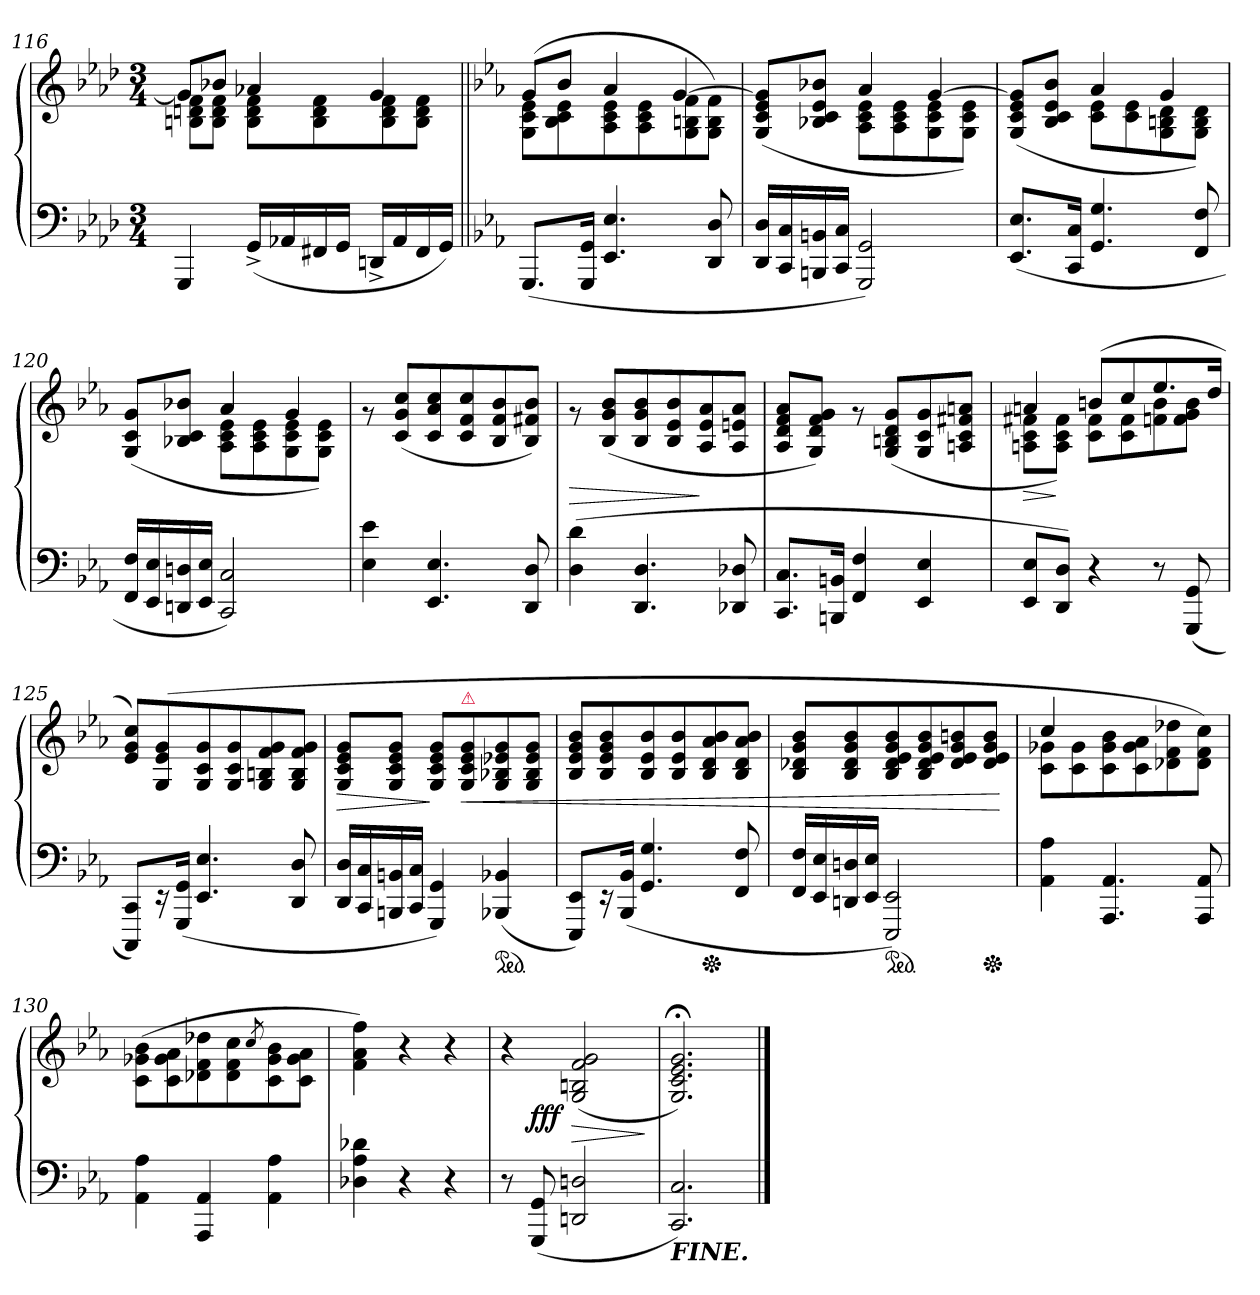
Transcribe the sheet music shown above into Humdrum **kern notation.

**kern	**kern	**dynam
*part1	*part1	*part1
*staff2	*staff1	*staff1/2
*clefF4	*clefG2	*
*k[b-e-a-d-]	*k[b-e-a-d-]	*
*M3/4	*M3/4	*
=116	=116	=116
*	*^	*
4GGG	8gL]	8Bn 8dn 8fL	.
.	8b-XJ	8B 8d 8fJ	.
(<16GG^<LL	4a-X	8B 8d 8fL	.
16AA-X	.	.	.
16FF#X	.	8B 8d 8f	.
16GGJJ	.	.	.
16DDn^<LL	4g	8B 8d 8f	.
16AA-	.	.	.
16FF#	.	8B 8d 8fJ	.
16GGJJ)	.	.	.
=117||	=117||	=117||	=117||
*k[b-e-a-]	*k[b-e-a-]	*	*
(<8.GGGL	(>8gL	8G 8c 8e-L	.
.	8b-J	8B- 8c 8e-	.
16GGG 16GGJk	.	.	.
4.EE-/ 4.E-/	4a-	8A- 8c 8e-	.
.	.	8A- 8c 8e-	.
.	[4g	8G 8Bn 8f	.
8DD/ 8D/	.	8G 8B 8fJ)	.
=118	=118	=118	=118
16DD/ 16D/LL	(>8G 8c 8e- 8g]L	4ryy	.
16CC 16C	.	.	.
16BBBn 16BBn	8B-X 8c 8e- 8b-XJ	.	.
16CC 16CJJ	.	.	.
2GGG/ 2GG/)	4a-	8A- 8c 8e-L	.
.	.	8A- 8c 8e-	.
.	[4g	8G 8c 8e-	.
.	.	8G 8c 8e-J)	.
=119	=119	=119	=119
(<8.EE-/ 8.E-/L	(>8G 8c 8e- 8g]L	4ryy	.
.	8B- 8c 8e- 8b-J	.	.
16CC 16CJk	.	.	.
4.GG/ 4.G/	4a-	8c 8e-L	.
.	.	8c 8e-	.
.	4g	8G 8Bn 8d	.
8FF/ 8F/	.	8G 8B 8dJ)	.
=120	=120	=120	=120
16FF/ 16F/LL	(>8G 8c 8gL	4ryy	.
16EE- 16E-	.	.	.
16DDn 16Dn	8B-X 8c 8b-XJ	.	.
16EE- 16E-JJ	.	.	.
2CC/ 2C/)	4a-	8A- 8c 8e-L	.
.	.	8A- 8c 8e-	.
.	4g	8G 8c 8e-	.
.	.	8G 8c 8e-J)	.
*	*v	*v	*
=121	=121	=121
4E- 4e-	8rg	.
.	(>8c 8g 8ccL	.
4.EE-/ 4.E-/	8c 8a- 8cc	.
.	8c 8f 8cc	.
.	8B- 8f 8b-	.
8DD/ 8D/	8B- 8f#X 8b-J)	.
=122	=122	=122
!	!	!LO:HP:b
(>4D 4d	8rg	>
.	(>8B- 8g 8b-L	.
4.DD/ 4.D/	8B- 8g 8b-	.
.	8B- 8e- 8b-	.
.	8A- 8e- 8a-	]
8DD-X/ 8D-X/	8A- 8en 8a-J	.
=123	=123	=123
8.CC/ 8.C/L	8A- 8d 8f 8a-L	.
.	8G 8d 8f 8gJ)	.
16BBBn 16BBnJk	.	.
4FF/ 4F/	8rg	.
.	(>8G 8Bn 8d 8gL	.
4EE-/ 4E-/	8G/ 8c/ 8g/	.
.	8An 8c 8f#X 8anJ	.
=124	=124	=124
*	*^	*
!	!	!	!LO:HP:b
8EE-/ 8E-/L	4an	8An 8c 8f#XL	>
8DD 8DJ)	.	8A 8c 8f#J)	]
4r	(>8bnL	8c 8f#L	.
.	8cc	8c 8f#	.
8r	8.ee-	8fn 8b	.
(<8GGG 8GG	.	8f 8g 8bJ	.
.	16ddJk	.	.
*	*v	*v	*
=125	=125	=125
8CCC 8CCL)	8e- 8g 8ccL)	.
16rEE	(>8G 8e- 8g	.
(>16GGG 16GGJk	.	.
4.EE- 4.E-	8G 8c 8g	.
.	8G 8c 8g	.
.	8G 8Bn 8f 8g	.
8DD 8D	8G 8B 8f 8gJ	.
=126	=126	=126
!	!	!LO:HP:b
16DD/ 16D/LL	8G 8c 8e- 8gL	>
16CC 16C	.	.
16BBBn 16BBn	8G 8c 8e- 8gJ	.
16CC 16CJJ	.	.
4GGG/ 4GG/)	8G 8c 8e- 8gL	]
!	!LO:TX:a:color=crimson:t=⚠	!
.	8G 8c 8e- 8g	<
*ped	*	*
(<4BBB-X/ 4BB-X/	8G 8B-X 8e-X 8g	.
.	8G 8B- 8e- 8gJ	.
=127	=127	=127
8EEE- 8EE-L)	8B- 8e- 8g 8b-L	.
16rEE	8B- 8e- 8g 8b-	.
(>16BBB- 16BB-Jk	.	.
4.GG/ 4.G/	8B- 8e- 8b-	.
.	8B- 8e- 8b-	.
*Xped	*	*
.	8B- 8d 8a- 8b-	.
8FF/ 8F/	8B- 8d 8a- 8b-J	.
=128	=128	=128
16FF 16FLL	8B- 8d-X 8g 8b-L	.
16EE- 16E-	.	.
16DDn 16Dn	8B- 8d- 8g 8b-	.
16EE- 16E-JJ	.	.
*ped	*	*
2EEE- 2EE-)	8B- 8d- 8e- 8g 8b-	.
.	8B- 8d- 8e- 8g 8b-	.
.	8d- 8e- 8g 8bn	.
*Xped	*	*
.	8d- 8e- 8g 8bJ	.
.	.	[
=129	=129	=129
*	*^	*
4AA- 4A-	8c 8g-XL	4cc/	.
.	8c 8g-	.	.
4.AAA- 4.AA-	8c\ 8g-\ 8b-\	2ryy	.
.	8c 8g- 8a-	.	.
.	8d-X 8f 8dd-X	.	.
8AAA- 8AA-	8d- 8f 8ccJ)	.	.
*	*v	*v	*
=130	=130	=130
4AA-\ 4A-\	(>8c\ 8g-X\ 8b-\L	.
.	8c 8g- 8a-	.
4AAA- 4AA-	8d-X 8f 8dd-X	.
.	8d- 8f 8cc	.
.	8qcc/	.
4AA- 4A-	8c 8g- 8b-	.
.	8c 8g- 8a-J	.
=131	=131	=131
4D-X 4A- 4d-X	4f 4a- 4ff)	.
4r	4r	.
4r	4r	.
=132	=132	=132
*	*^	*
8r	4r	8ryy	.
(<8GGG 8GG	.	2ryy	fff
!	!	!	!LO:HP:b
2DDn/ 2Dn/	(>2G 2Bn 2f 2g	.	>
.	.	8ryy	.
.	.	.	]
=133	=133	=133	=133
!LO:TX:b:Bi:t=FINE.	!	!	!
*	*v	*v	*
2.CC/ 2.C/)	2.G;< 2.c;< 2.e-;< 2.g;<)	.
==	==	==
*-	*-	*-
